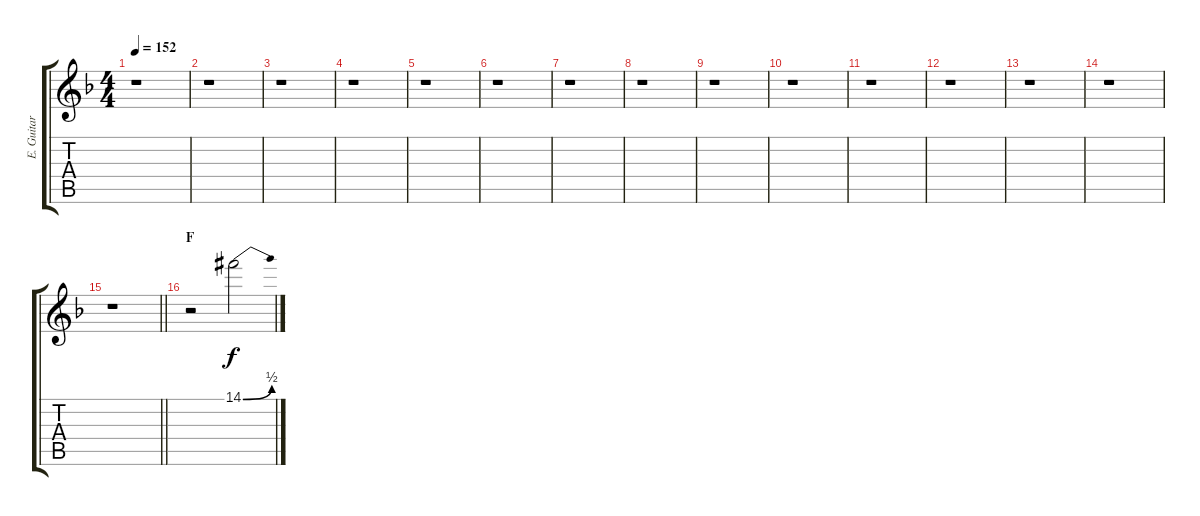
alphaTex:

\track ("E. Guitar I" "E. Guitar ") {instrument overdrivenguitar}
\staff {score tabs}
\tuning (E4 B3 G3 D3 A2 E2) {hide}
\ts (4 4)
\tempo 152
\clef g2
\ks f
r.1{dy f} |
r.1 |
r.1 |
r.1 |
r.1 |
r.1 |
r.1 |
r.1 |
r.1 |
r.1 |
r.1 |
r.1 |
r.1 |
r.1 |
\barLineRight lightlight
r.1 |
\section ("" "F")
r.2 14.1{be (bend 0 0 60 2) acc #}.2
